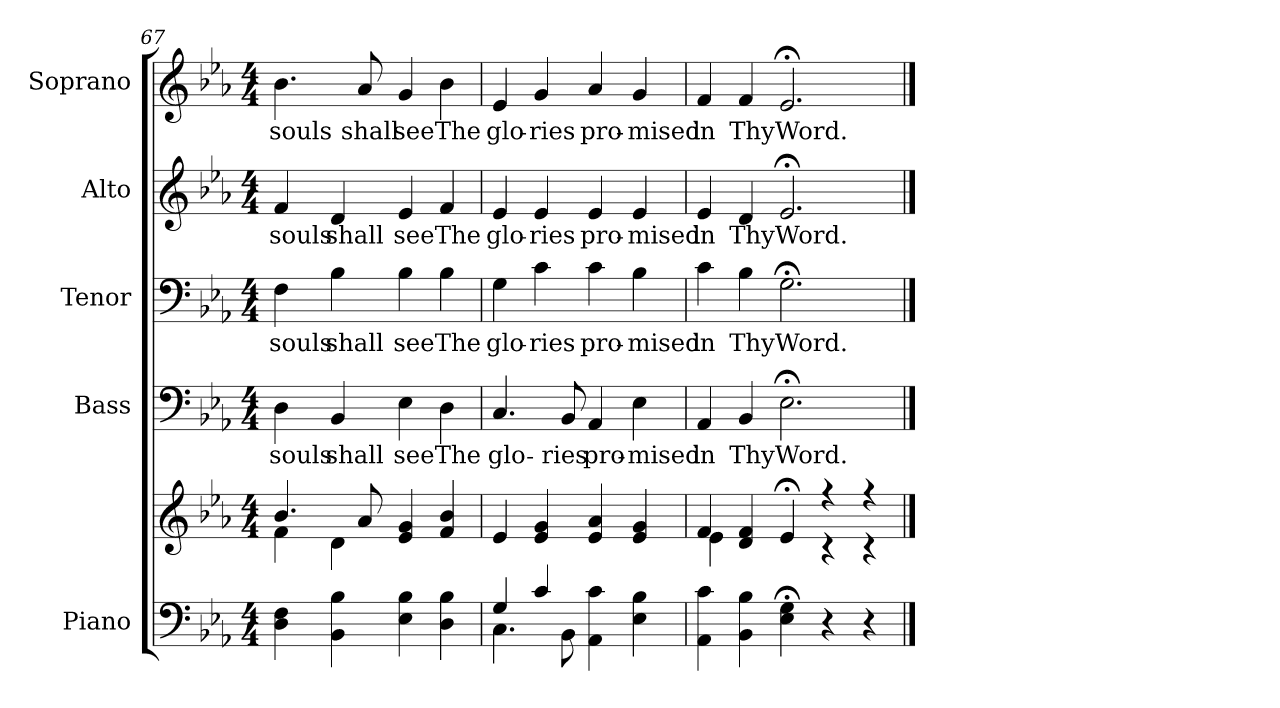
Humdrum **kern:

**kern	**kern	**kern	**text	**kern	**text	**kern	**text	**kern	**text
*part5	*part5	*part4	*part4	*part3	*part3	*part2	*part2	*part1	*part1
*staff6	*staff5	*staff4	*staff4	*staff3	*staff3	*staff2	*staff2	*staff1	*staff1
*I"Piano	*	*I"Bass	*	*I"Tenor	*	*I"Alto	*	*I"Soprano	*
*I'Pno.	*	*I'B.	*	*I'T.	*	*I'A.	*	*I'S.	*
!!LO:PB:g=z
*clefF4	*clefG2	*clefF4	*	*clefF4	*	*clefG2	*	*clefG2	*
*k[b-e-a-]	*k[b-e-a-]	*k[b-e-a-]	*	*k[b-e-a-]	*	*k[b-e-a-]	*	*k[b-e-a-]	*
*E-:	*E-:	*E-:	*	*E-:	*	*E-:	*	*E-:	*
*M4/4	*M4/4	*M4/4	*	*M4/4	*	*M4/4	*	*M4/4	*
=67	=67	=67	=67	=67	=67	=67	=67	=67	=67
*	*^	*	*	*	*	*	*	*	*
!	!	!	!	!LO:LY:b:color=#000000	!	!	!	!	!	!
!	!	!	!	!	!	!LO:LY:b:color=#000000	!	!	!	!
!	!	!	!	!	!	!	!	!LO:LY:b:color=#000000	!	!
!	!	!	!	!	!	!	!	!	!	!LO:LY:b:color=#000000
4Di\ 4Fi	4.b-i/	4fi\	4Di\	souls	4Fi\	souls	4fi/	souls	4.b-i\	souls
!	!	!	!	!LO:LY:b:color=#000000	!	!	!	!	!	!
!	!	!	!	!	!	!LO:LY:b:color=#000000	!	!	!	!
!	!	!	!	!	!	!	!	!LO:LY:b:color=#000000	!	!
4BB-i\ 4B-i	.	4di\	4BB-i/	shall	4B-i\	shall	4di/	shall	.	.
!	!	!	!	!	!	!	!	!	!	!LO:LY:b:color=#000000
.	8a-i/	.	.	.	.	.	.	.	8a-i/	shall
!	!	!	!	!LO:LY:b:color=#000000	!	!	!	!	!	!
!	!	!	!	!	!	!LO:LY:b:color=#000000	!	!	!	!
!	!	!	!	!	!	!	!	!LO:LY:b:color=#000000	!	!
!	!	!	!	!	!	!	!	!	!	!LO:LY:b:color=#000000
4E-i\ 4B-i	4e-i/ 4gi	2ryy	4E-i\	see	4B-i\	see	4e-i/	see	4gi/	see
!	!	!	!	!LO:LY:b:color=#000000	!	!	!	!	!	!
!	!	!	!	!	!	!LO:LY:b:color=#000000	!	!	!	!
!	!	!	!	!	!	!	!	!LO:LY:b:color=#000000	!	!
!	!	!	!	!	!	!	!	!	!	!LO:LY:b:color=#000000
4Di\ 4B-i	4fi/ 4b-i	.	4Di\	The	4B-i\	The	4fi/	The	4b-i\	The
*	*v	*v	*	*	*	*	*	*	*	*
=68	=68	=68	=68	=68	=68	=68	=68	=68	=68
*^	*	*	*	*	*	*	*	*	*
!	!	!	!	!LO:LY:b:color=#000000	!	!	!	!	!	!
!	!	!	!	!	!	!LO:LY:b:color=#000000	!	!	!	!
!	!	!	!	!	!	!	!	!LO:LY:b:color=#000000	!	!
!	!	!	!	!	!	!	!	!	!	!LO:LY:b:color=#000000
4Gi/	4.Ci\	4e-i/	4.Ci/	glo-	4Gi\	glo-	4e-i/	glo-	4e-i/	glo-
!	!	!	!	!	!	!LO:LY:b:color=#000000	!	!	!	!
!	!	!	!	!	!	!	!	!LO:LY:b:color=#000000	!	!
!	!	!	!	!	!	!	!	!	!	!LO:LY:b:color=#000000
4ci/	.	4e-i/ 4gi	.	.	4ci\	-ries	4e-i/	-ries	4gi/	-ries
!	!	!	!	!LO:LY:b:color=#000000	!	!	!	!	!	!
.	8BB-i\	.	8BB-i/	-ries	.	.	.	.	.	.
!	!	!	!	!LO:LY:b:color=#000000	!	!	!	!	!	!
!	!	!	!	!	!	!LO:LY:b:color=#000000	!	!	!	!
!	!	!	!	!	!	!	!	!LO:LY:b:color=#000000	!	!
!	!	!	!	!	!	!	!	!	!	!LO:LY:b:color=#000000
4AA-i\ 4ci	2ryy	4e-i/ 4a-i	4AA-i/	pro-	4ci\	pro-	4e-i/	pro-	4a-i/	pro-
!	!	!	!	!LO:LY:b:color=#000000	!	!	!	!	!	!
!	!	!	!	!	!	!LO:LY:b:color=#000000	!	!	!	!
!	!	!	!	!	!	!	!	!LO:LY:b:color=#000000	!	!
!	!	!	!	!	!	!	!	!	!	!LO:LY:b:color=#000000
4E-i\ 4B-i	.	4e-i/ 4gi	4E-i\	-mised	4B-i\	-mised	4e-i/	-mised	4gi/	-mised
*v	*v	*	*	*	*	*	*	*	*	*
=69	=69	=69	=69	=69	=69	=69	=69	=69	=69
*	*^	*	*	*	*	*	*	*	*
!	!	!	!	!LO:LY:b:color=#000000	!	!	!	!	!	!
!	!	!	!	!	!	!LO:LY:b:color=#000000	!	!	!	!
!	!	!	!	!	!	!	!	!LO:LY:b:color=#000000	!	!
!	!	!	!	!	!	!	!	!	!	!LO:LY:b:color=#000000
4AA-i\ 4ci	4fi/	4e-i\	4AA-i/	in	4ci\	in	4e-i/	in	4fi/	in
!	!	!	!	!LO:LY:b:color=#000000	!	!	!	!	!	!
!	!	!	!	!	!	!LO:LY:b:color=#000000	!	!	!	!
!	!	!	!	!	!	!	!	!LO:LY:b:color=#000000	!	!
!	!	!	!	!	!	!	!	!	!	!LO:LY:b:color=#000000
4BB-i\ 4B-i	4di/ 4fi	4ryy	4BB-i/	Thy	4B-i\	Thy	4di/	Thy	4fi/	Thy
!	!	!	!	!LO:LY:b:color=#000000	!	!	!	!	!	!
!	!	!	!	!	!	!LO:LY:b:color=#000000	!	!	!	!
!	!	!	!	!	!	!	!	!LO:LY:b:color=#000000	!	!
!	!	!	!	!	!	!	!	!	!	!LO:LY:b:color=#000000
4E-i\; 4Gi;	4e-;i/	4ryy	2.E-;i\	Word.	2.G;i\	Word.	2.e-;i/	Word.	2.e-;i/	Word.
4r	4r	4r	.	.	.	.	.	.	.	.
4r	4r	4r	.	.	.	.	.	.	.	.
*	*v	*v	*	*	*	*	*	*	*	*
==	==	==	==	==	==	==	==	==	==
*-	*-	*-	*-	*-	*-	*-	*-	*-	*-
